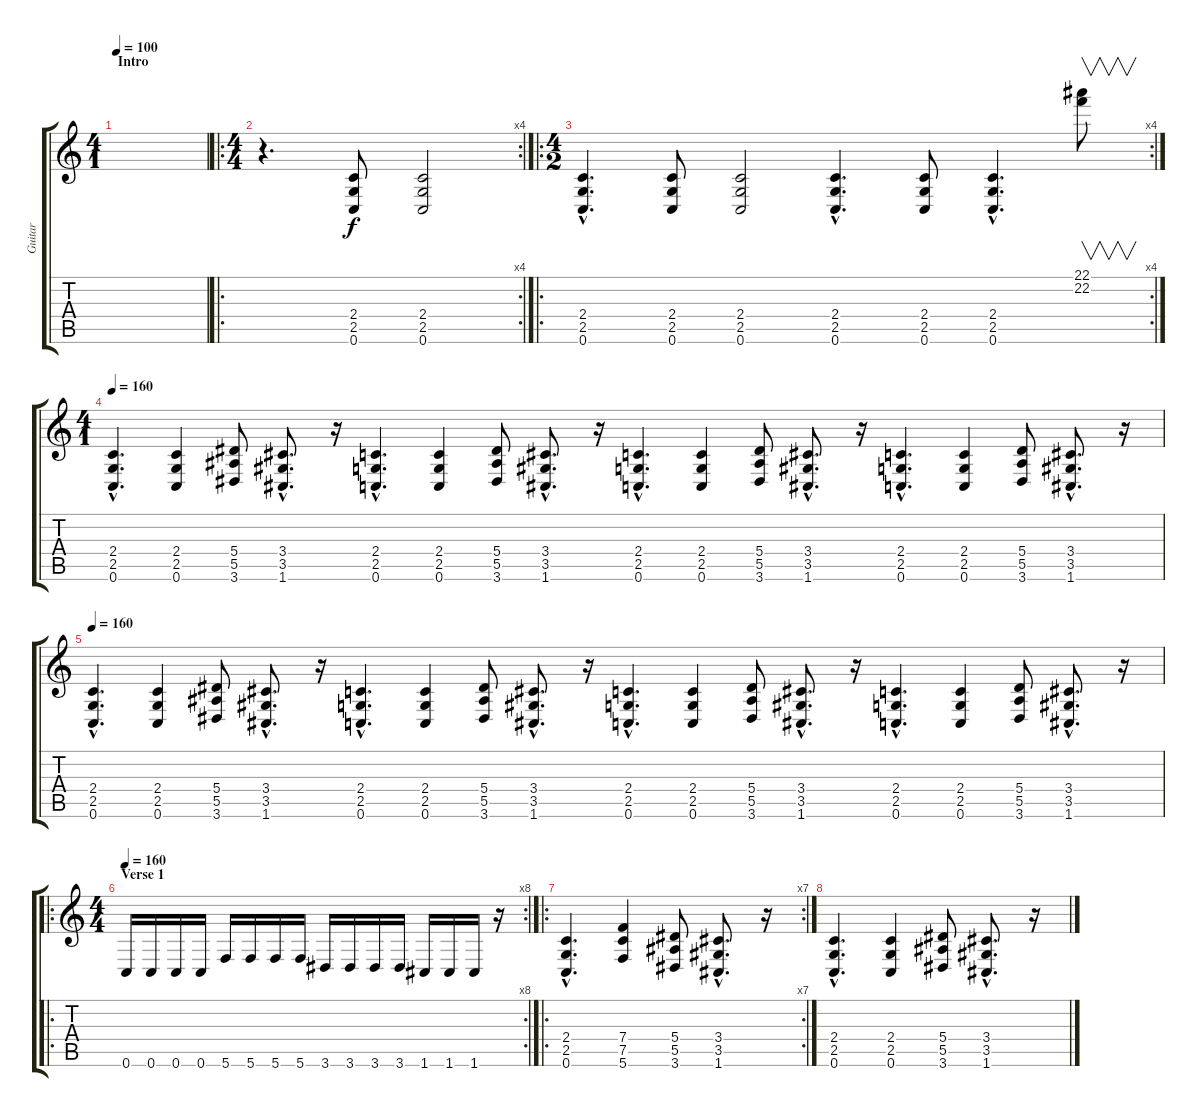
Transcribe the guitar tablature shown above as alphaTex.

\track ("Guitar" "Guitar") {instrument overdrivenguitar}
\staff {score tabs}
\tuning (C4 G3 Eb3 Bb2 F2 C2) {hide}
\ts (4 1)
\section ("" "Intro")
\tempo 100
\clef g2
\ks c
|
\ro
\rc 4
\ts (4 4)
r.4{d} (2.4 2.5 0.6).8 (2.4 2.5 0.6).2 |
\ro
\rc 4
\ts (4 2)
(2.4{hac} 2.5{hac} 0.6{hac}).4{d} (2.4 2.5 0.6).8 (2.4 2.5 0.6).2 (2.4{hac} 2.5{hac} 0.6{hac}).4{d} (2.4 2.5 0.6).8 (2.4{hac} 2.5{hac} 0.6{hac}).4{d} (22.1 22.2).8{v} |
\ts (4 1)
\tempo 160
(2.4{hac} 2.5{hac} 0.6{hac}).4{d} (2.4 2.5 0.6).4 (5.4 5.5 3.6).8 (3.4{hac} 3.5{hac} 1.6{hac}).8{d} r.16 (2.4{hac} 2.5{hac} 0.6{hac}).4{d} (2.4 2.5 0.6).4 (5.4 5.5 3.6).8 (3.4{hac} 3.5{hac} 1.6{hac}).8{d} r.16 (2.4{hac} 2.5{hac} 0.6{hac}).4{d} (2.4 2.5 0.6).4 (5.4 5.5 3.6).8 (3.4{hac} 3.5{hac} 1.6{hac}).8{d} r.16 (2.4{hac} 2.5{hac} 0.6{hac}).4{d} (2.4 2.5 0.6).4 (5.4 5.5 3.6).8 (3.4{hac} 3.5{hac} 1.6{hac}).8{d} r.16 |
\tempo 160
(2.4{hac} 2.5{hac} 0.6{hac}).4{d} (2.4 2.5 0.6).4 (5.4 5.5 3.6).8 (3.4{hac} 3.5{hac} 1.6{hac}).8{d} r.16 (2.4{hac} 2.5{hac} 0.6{hac}).4{d} (2.4 2.5 0.6).4 (5.4 5.5 3.6).8 (3.4{hac} 3.5{hac} 1.6{hac}).8{d} r.16 (2.4{hac} 2.5{hac} 0.6{hac}).4{d} (2.4 2.5 0.6).4 (5.4 5.5 3.6).8 (3.4{hac} 3.5{hac} 1.6{hac}).8{d} r.16 (2.4{hac} 2.5{hac} 0.6{hac}).4{d} (2.4 2.5 0.6).4 (5.4 5.5 3.6).8 (3.4{hac} 3.5{hac} 1.6{hac}).8{d} r.16 |
\ro
\rc 8
\ts (4 4)
\section ("" "Verse 1")
\tempo 160
0.6.16 0.6.16 0.6.16 0.6.16 5.6.16 5.6.16 5.6.16 5.6.16 3.6.16 3.6.16 3.6.16 3.6.16 1.6.16 1.6.16 1.6.16 r.16 |
\ro
\rc 7
(2.4{hac} 2.5{hac} 0.6{hac}).4{d} (7.4 7.5 5.6).4 (5.4 5.5 3.6).8 (3.4{hac} 3.5{hac} 1.6{hac}).8{d} r.16 |
(2.4{hac} 2.5{hac} 0.6{hac}).4{d} (2.4 2.5 0.6).4 (5.4 5.5 3.6).8 (3.4{hac} 3.5{hac} 1.6{hac}).8{d} r.16
